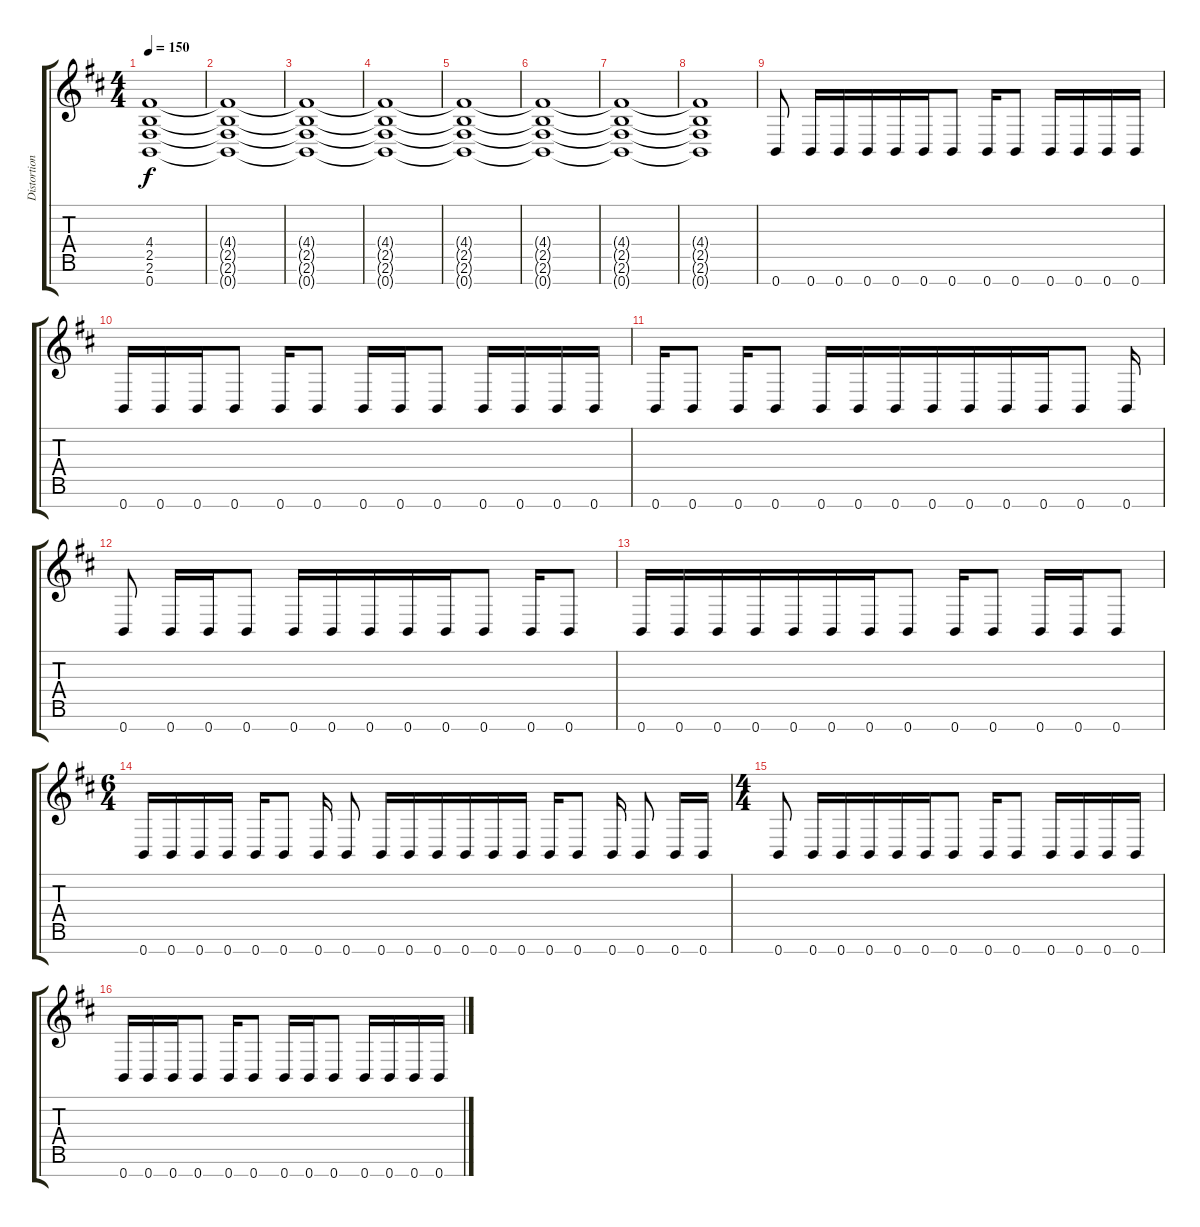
\track ("Distortion" "Distortion") {instrument distortionguitar}
\staff {score tabs}
\tuning (E4 B3 G3 D3 A2 E2 B1) {hide}
\ts (4 4)
\tempo 150
\clef g2
\ks bminor
(4.4 2.5 2.6 0.7).1{dy f volume 10} |
(4.4{t} 2.5{t} 2.6{t} 0.7{t}).1 |
(4.4{t} 2.5{t} 2.6{t} 0.7{t}).1 |
(4.4{t} 2.5{t} 2.6{t} 0.7{t}).1 |
(4.4{t} 2.5{t} 2.6{t} 0.7{t}).1{volume 8} |
(4.4{t} 2.5{t} 2.6{t} 0.7{t}).1 |
(4.4{t} 2.5{t} 2.6{t} 0.7{t}).1 |
(4.4{t} 2.5{t} 2.6{t} 0.7{t}).1 |
0.7.8{volume 12 beam split} 0.7.16 0.7.16{beam merge} 0.7.16 0.7.16 0.7.16 0.7.8 0.7.16 0.7.8 0.7.16 0.7.16 0.7.16 0.7.16 |
0.7.16 0.7.16 0.7.16 0.7.8 0.7.16 0.7.8 0.7.16 0.7.16 0.7.8 0.7.16 0.7.16 0.7.16 0.7.16 |
0.7.16 0.7.8{beam split} 0.7.16{beam merge} 0.7.8{beam split} 0.7.16 0.7.16{beam merge} 0.7.16 0.7.16 0.7.16 0.7.16{beam merge} 0.7.16 0.7.8{beam split} 0.7.16 |
0.7.8{beam split} 0.7.16 0.7.16{beam merge} 0.7.8{beam split} 0.7.16 0.7.16{beam merge} 0.7.16 0.7.16 0.7.16 0.7.8 0.7.16 0.7.8 |
0.7.16 0.7.16 0.7.16 0.7.16{beam merge} 0.7.16 0.7.16 0.7.16 0.7.8 0.7.16 0.7.8 0.7.16 0.7.16 0.7.8 |
\ts (6 4)
0.7.16 0.7.16 0.7.16 0.7.16 0.7.16 0.7.8{beam split} 0.7.16 0.7.8{beam split} 0.7.16 0.7.16{beam merge} 0.7.16 0.7.16 0.7.16 0.7.16 0.7.16 0.7.8{beam split} 0.7.16 0.7.8{beam split} 0.7.16 0.7.16 |
\ts (4 4)
0.7.8{beam split} 0.7.16 0.7.16{beam merge} 0.7.16 0.7.16 0.7.16 0.7.8 0.7.16 0.7.8 0.7.16 0.7.16 0.7.16 0.7.16 |
0.7.16 0.7.16 0.7.16 0.7.8 0.7.16 0.7.8 0.7.16 0.7.16 0.7.8 0.7.16 0.7.16 0.7.16 0.7.16
